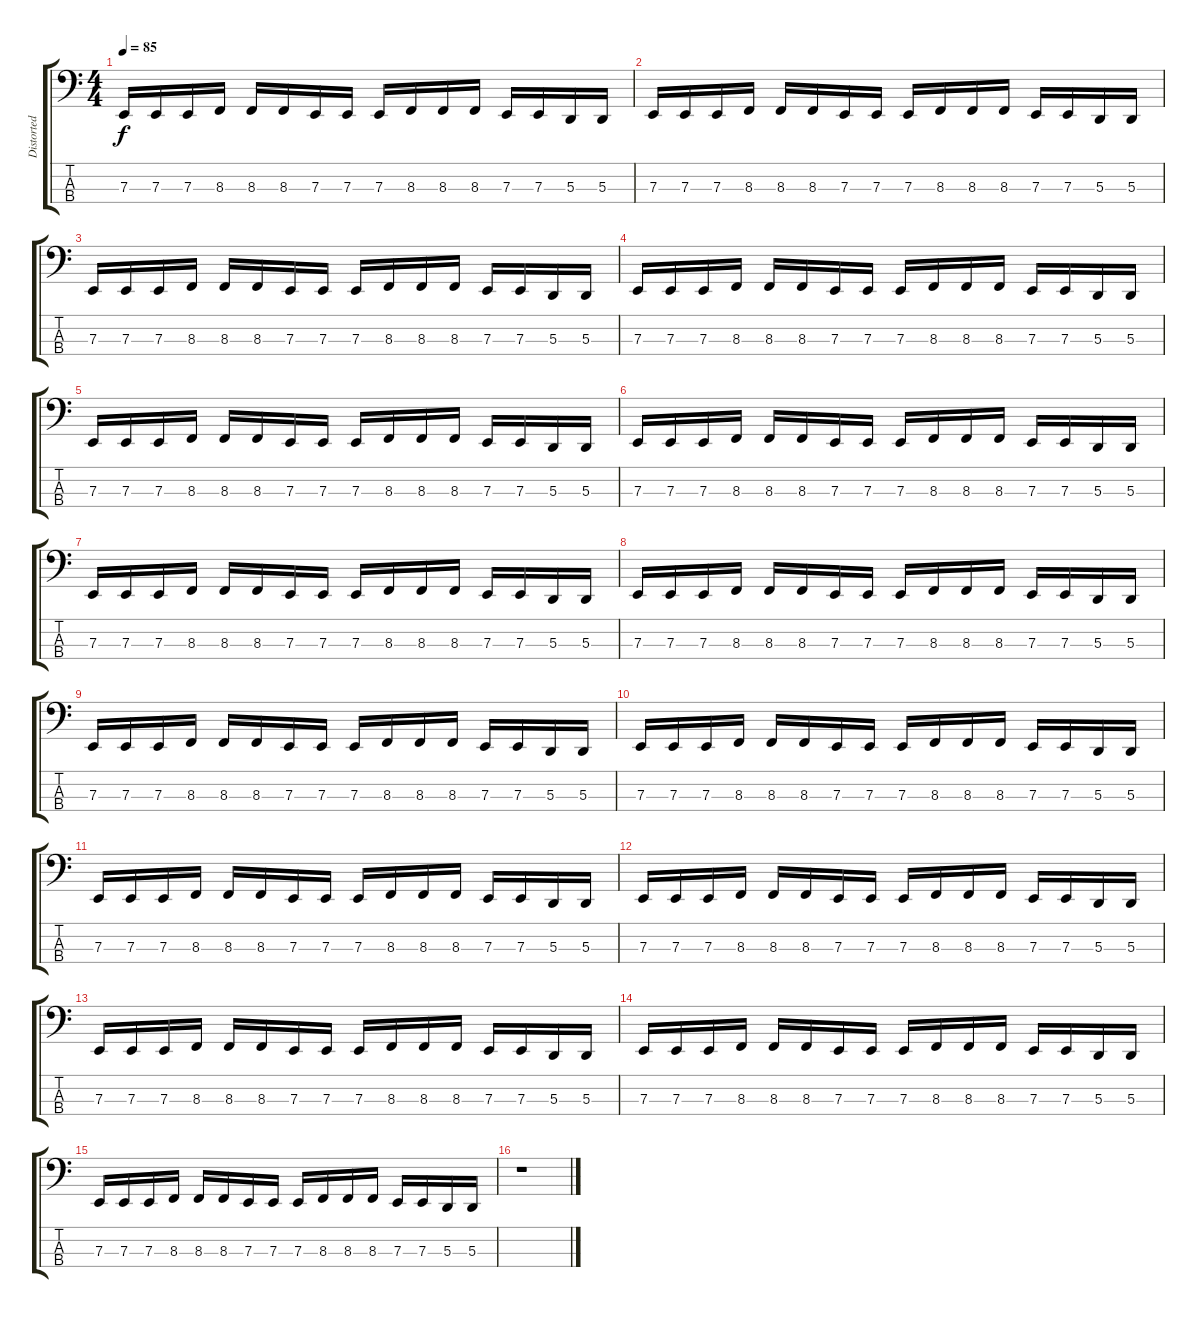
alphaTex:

\track ("Distorted Bass" "Distorted ") {instrument lead2sawtooth}
\staff {score tabs}
\tuning (G2 D2 A1 E1) {hide}
\ts (4 4)
\tempo 85
\clef f4
\ks c
7.3.16{dy f} 7.3.16 7.3.16 8.3.16 8.3.16 8.3.16 7.3.16 7.3.16 7.3.16 8.3.16 8.3.16 8.3.16 7.3.16 7.3.16 5.3.16 5.3.16 |
7.3.16 7.3.16 7.3.16 8.3.16 8.3.16 8.3.16 7.3.16 7.3.16 7.3.16 8.3.16 8.3.16 8.3.16 7.3.16 7.3.16 5.3.16 5.3.16 |
7.3.16 7.3.16 7.3.16 8.3.16 8.3.16 8.3.16 7.3.16 7.3.16 7.3.16 8.3.16 8.3.16 8.3.16 7.3.16 7.3.16 5.3.16 5.3.16 |
7.3.16 7.3.16 7.3.16 8.3.16 8.3.16 8.3.16 7.3.16 7.3.16 7.3.16 8.3.16 8.3.16 8.3.16 7.3.16 7.3.16 5.3.16 5.3.16 |
7.3.16 7.3.16 7.3.16 8.3.16 8.3.16 8.3.16 7.3.16 7.3.16 7.3.16 8.3.16 8.3.16 8.3.16 7.3.16 7.3.16 5.3.16 5.3.16 |
7.3.16 7.3.16 7.3.16 8.3.16 8.3.16 8.3.16 7.3.16 7.3.16 7.3.16 8.3.16 8.3.16 8.3.16 7.3.16 7.3.16 5.3.16 5.3.16 |
7.3.16 7.3.16 7.3.16 8.3.16 8.3.16 8.3.16 7.3.16 7.3.16 7.3.16 8.3.16 8.3.16 8.3.16 7.3.16 7.3.16 5.3.16 5.3.16 |
7.3.16 7.3.16 7.3.16 8.3.16 8.3.16 8.3.16 7.3.16 7.3.16 7.3.16 8.3.16 8.3.16 8.3.16 7.3.16 7.3.16 5.3.16 5.3.16 |
7.3.16 7.3.16 7.3.16 8.3.16 8.3.16 8.3.16 7.3.16 7.3.16 7.3.16 8.3.16 8.3.16 8.3.16 7.3.16 7.3.16 5.3.16 5.3.16 |
7.3.16 7.3.16 7.3.16 8.3.16 8.3.16 8.3.16 7.3.16 7.3.16 7.3.16 8.3.16 8.3.16 8.3.16 7.3.16 7.3.16 5.3.16 5.3.16 |
7.3.16 7.3.16 7.3.16 8.3.16 8.3.16 8.3.16 7.3.16 7.3.16 7.3.16 8.3.16 8.3.16 8.3.16 7.3.16 7.3.16 5.3.16 5.3.16 |
7.3.16 7.3.16 7.3.16 8.3.16 8.3.16 8.3.16 7.3.16 7.3.16 7.3.16 8.3.16 8.3.16 8.3.16 7.3.16 7.3.16 5.3.16 5.3.16 |
7.3.16 7.3.16 7.3.16 8.3.16 8.3.16 8.3.16 7.3.16 7.3.16 7.3.16 8.3.16 8.3.16 8.3.16 7.3.16 7.3.16 5.3.16 5.3.16 |
7.3.16 7.3.16 7.3.16 8.3.16 8.3.16 8.3.16 7.3.16 7.3.16 7.3.16 8.3.16 8.3.16 8.3.16 7.3.16 7.3.16 5.3.16 5.3.16 |
7.3.16 7.3.16 7.3.16 8.3.16 8.3.16 8.3.16 7.3.16 7.3.16 7.3.16 8.3.16 8.3.16 8.3.16 7.3.16 7.3.16 5.3.16 5.3.16 |
r.1
